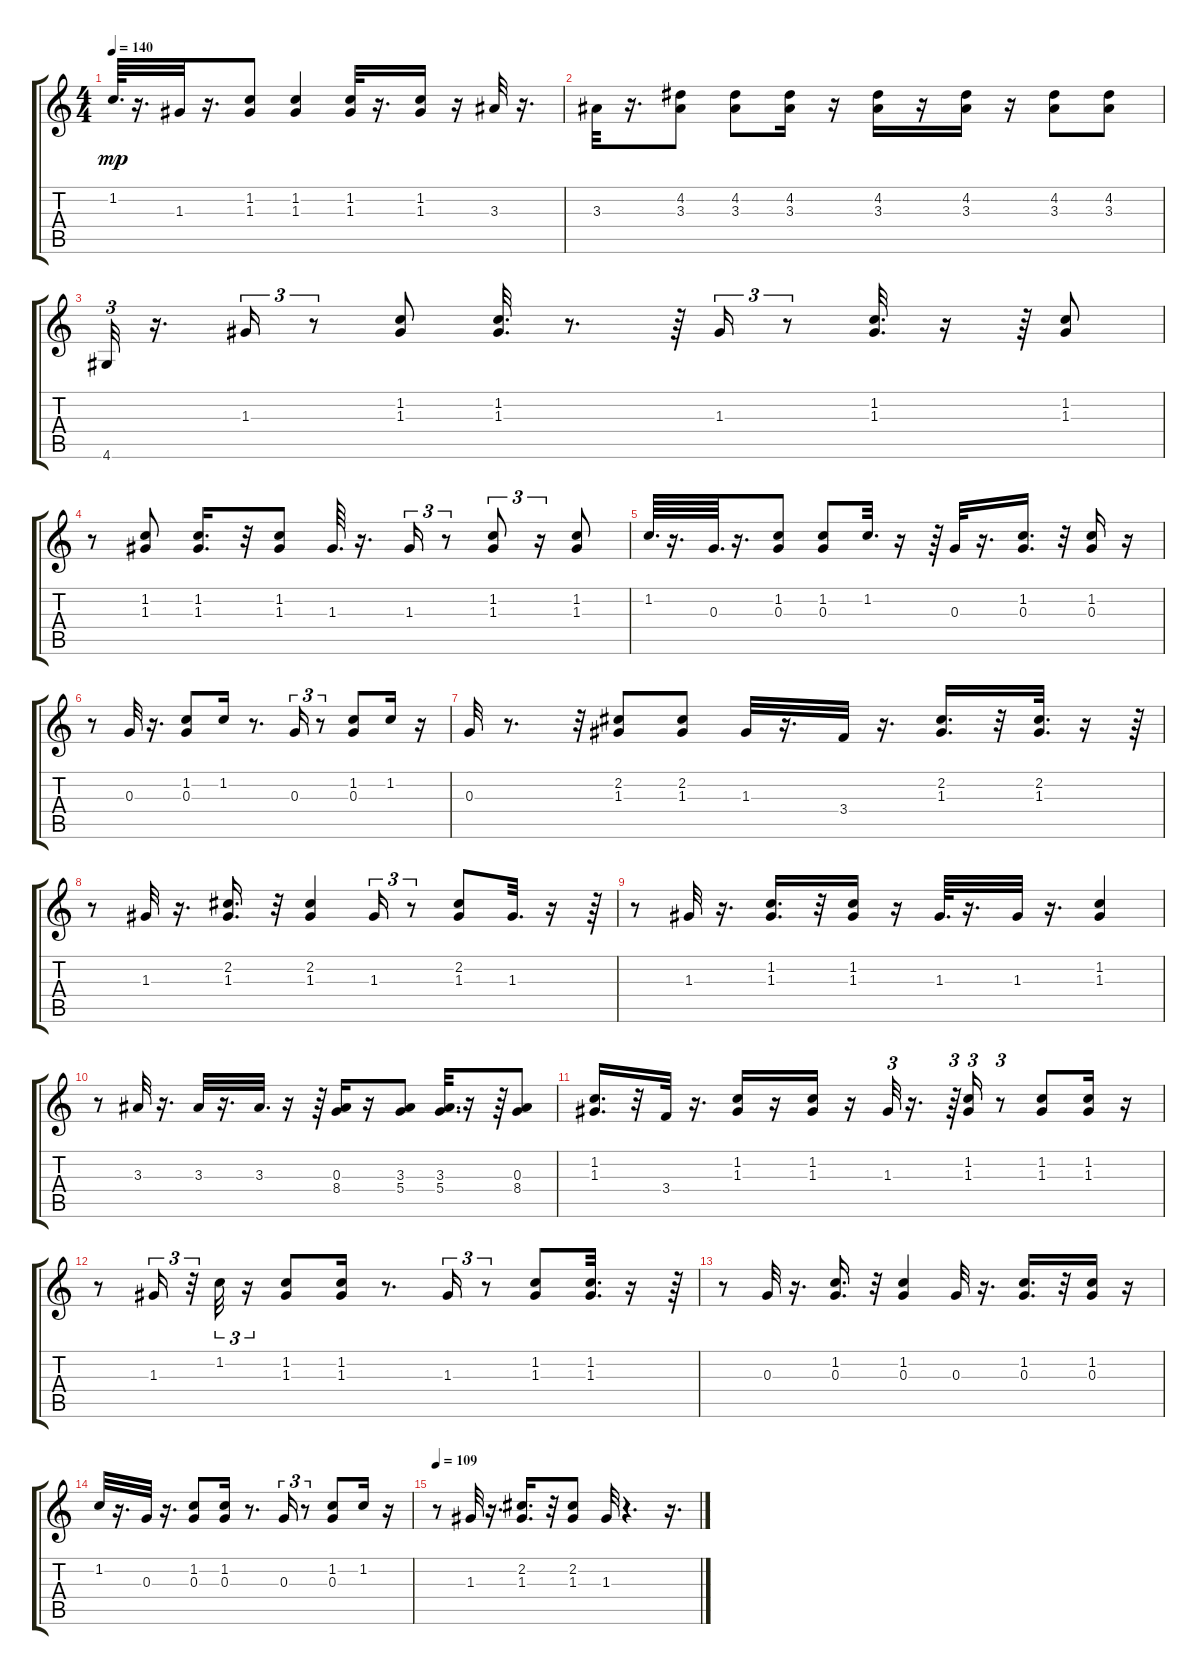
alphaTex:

\track "" {instrument electricguitarclean}
\staff {score tabs}
\tuning (E4 B3 G3 D3 A2 E2) {hide}
\ts (4 4)
\tempo 140
\clef g2
\ks c
1.2.64{d dy mp} r.16{d} 1.3.32 r.16{d} (1.2 1.3).8 (1.2 1.3).4 (1.2 1.3).32 r.16{d} (1.2 1.3).16 r.16 3.3.32 r.16{d} |
3.3.32 r.16{d} (4.2 3.3).8 (4.2 3.3).8 (4.2 3.3).16 r.16 (4.2 3.3).16 r.16 (4.2 3.3).16 r.16 (4.2 3.3).8 (4.2 3.3).8 |
4.6.32{tu (3 2)} r.16{d} 1.3.16{tu (3 2)} r.8{tu (3 2)} (1.2 1.3).8 (1.2 1.3).32{d} r.8{d} r.64 1.3.16{tu (3 2)} r.8{tu (3 2)} (1.2 1.3).32{d} r.16 r.64 (1.2 1.3).8 |
r.8 (1.2 1.3).8 (1.2 1.3).16{d} r.32 (1.2 1.3).8 1.3.64{d} r.16{d} 1.3.16{tu (3 2)} r.8{tu (3 2)} (1.2 1.3).8{tu (3 2)} r.16{tu (3 2)} (1.2 1.3).8 |
1.2.64{d} r.16{d} 0.3.64{d} r.16{d} (1.2 0.3).8 (1.2 0.3).8 1.2.32{d} r.16 r.64 0.3.32 r.16{d} (1.2 0.3).16{d} r.32 (1.2 0.3).16 r.16 |
r.8 0.3.32 r.16{d} (1.2 0.3).8 1.2.16 r.8{d} 0.3.16{tu (3 2)} r.8{tu (3 2)} (1.2 0.3).8 1.2.16 r.16 |
0.3.32 r.8{d} r.32 (2.2 1.3).8 (2.2 1.3).8 1.3.32 r.16{d} 3.4.32 r.16{d} (2.2 1.3).16{d} r.32 (2.2 1.3).32{d} r.16 r.64 |
r.8 1.3.32 r.16{d} (2.2 1.3).16{d} r.32 (2.2 1.3).4 1.3.16{tu (3 2)} r.8{tu (3 2)} (2.2 1.3).8 1.3.32{d} r.16 r.64 |
r.8 1.3.32 r.16{d} (1.2 1.3).16{d} r.32 (1.2 1.3).16 r.16 1.3.64{d} r.16{d} 1.3.32 r.16{d} (1.2 1.3).4 |
r.8 3.3.32 r.16{d} 3.3.32 r.16{d} 3.3.32{d} r.16 r.64 (0.3 8.4).16 r.16 (3.3 5.4).8 (3.3 5.4).32{d} r.16 r.64 (0.3 8.4).8 |
(1.2 1.3).16{d} r.32 3.4.32 r.16{d} (1.2 1.3).16 r.16 (1.2 1.3).16 r.16 1.3.32{tu (3 2)} r.16{d} r.64{tu (3 2)} (1.2 1.3).16{tu (3 2)} r.8{tu (3 2)} (1.2 1.3).8 (1.2 1.3).16 r.16 |
r.8 1.3.16{tu (3 2)} r.32{tu (3 2)} 1.2.32{tu (3 2)} r.16{tu (3 2)} (1.2 1.3).8 (1.2 1.3).16 r.8{d} 1.3.16{tu (3 2)} r.8{tu (3 2)} (1.2 1.3).8 (1.2 1.3).32{d} r.16 r.64 |
r.8 0.3.32 r.16{d} (1.2 0.3).16{d} r.32 (1.2 0.3).4 0.3.32 r.16{d} (1.2 0.3).16{d} r.32 (1.2 0.3).16 r.16 |
1.2.32 r.16{d} 0.3.32 r.16{d} (1.2 0.3).8 (1.2 0.3).16 r.8{d} 0.3.16{tu (3 2)} r.8{tu (3 2)} (1.2 0.3).8 1.2.16 r.16 |
\tempo 109
r.8 1.3.32 r.16{d} (2.2 1.3).16{d} r.32 (2.2 1.3).8 1.3.32 r.4{d} r.16{d}
